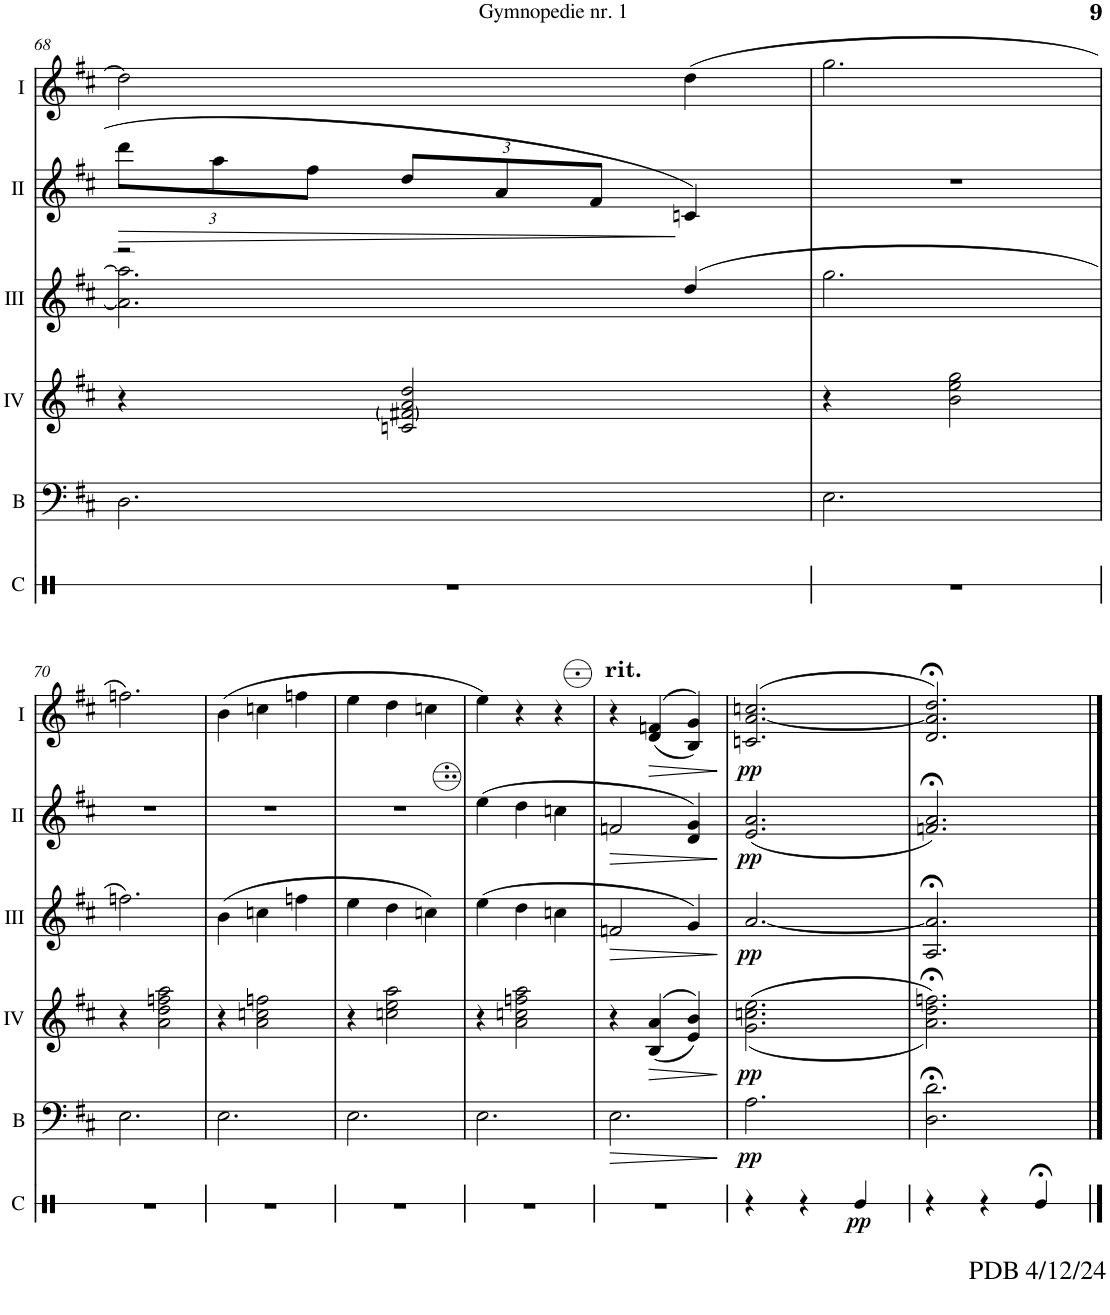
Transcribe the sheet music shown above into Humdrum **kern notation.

**kern	**dynam	**kern	**dynam	**kern	**dynam	**kern	**dynam	**kern	**dynam	**kern	**dynam
*part6	*part6	*part5	*part5	*part4	*part4	*part3	*part3	*part2	*part2	*part1	*part1
*staff6	*staff6	*staff5	*staff5	*staff4	*staff4	*staff3	*staff3	*staff2	*staff2	*staff1	*staff1
*I"Cymbal	*	*I"Bass	*	*I"Acc. 4	*	*I"Acc. 3	*	*I"Acc. 2	*	*I"Acc. 1	*
*I'C	*	*I'B	*	*	*	*	*	*	*	*	*
!!LO:PB:g=z
*clefX	*	*clefF4	*	*clefG2	*	*clefG2	*	*clefG2	*	*clefG2	*
*	*	*Trd7c12	*	*Trd7c12	*	*Trd7c12	*	*	*	*	*
*k[]	*	*k[f#c#]	*	*k[f#c#]	*	*k[f#c#]	*	*k[f#c#]	*	*k[f#c#]	*
*M3/4	*	*M3/4	*	*M3/4	*	*M3/4	*	*M3/4	*	*M3/4	*
=68	=68	=68	=68	=68	=68	=68	=68	=68	=68	=68	=68
*	*	*	*	*	*	*^	*	*	*	*	*
*	*	*	*	*	*	*	*	*	*Xbrackettup	*	*	*
!	!	!	!	!	!	!	!	!	!	!LO:HP:b	!	!
2.r	.	2.D\	.	4r	.	2r	2.a\] 2.aa\]	.	12ddd\L	>	2dd\]	.
.	.	.	.	.	.	.	.	.	12aa\	.	.	.
.	.	.	.	.	.	.	.	.	12ff#\J	.	.	.
.	.	.	.	2cn/ 2f#X/ 2a/ 2dd/	.	.	.	.	12dd/L	.	.	.
.	.	.	.	.	.	.	.	.	12a/	.	.	.
.	.	.	.	.	.	.	.	.	12f#/J	.	.	.
.	.	.	.	.	.	(4dd/	.	.	4cn/	]	(4dd\	.
*	*	*	*	*	*	*v	*v	*	*	*	*	*
=69	=69	=69	=69	=69	=69	=69	=69	=69	=69	=69	=69
2.r	.	2.E\	.	4r	.	2.gg\	.	2.r	.	2.gg\	.
.	.	.	.	2b\ 2ee\ 2gg\	.	.	.	.	.	.	.
!!LO:LB:g=z
=70	=70	=70	=70	=70	=70	=70	=70	=70	=70	=70	=70
2.r	.	2.E\	.	4r	.	2.ffn\)	.	2.r	.	2.ffn\)	.
.	.	.	.	2a\ 2dd\ 2ffn\ 2aa\	.	.	.	.	.	.	.
=71	=71	=71	=71	=71	=71	=71	=71	=71	=71	=71	=71
2.r	.	2.E\	.	4r	.	(4b\	.	2.r	.	(4b\	.
.	.	.	.	2a\ 2ccn\ 2ffn\	.	4ccn\	.	.	.	4ccn\	.
.	.	.	.	.	.	4ffn\	.	.	.	4ffn\	.
=72	=72	=72	=72	=72	=72	=72	=72	=72	=72	=72	=72
2.r	.	2.E\	.	4r	.	4ee\	.	2.r	.	4ee\	.
.	.	.	.	2ccn\ 2ee\ 2aa\	.	4dd\	.	.	.	4dd\	.
.	.	.	.	.	.	4ccn\)	.	.	.	4ccn\	.
=73	=73	=73	=73	=73	=73	=73	=73	=73	=73	=73	=73
2.r	.	2.E\	.	4r	.	(4ee\	.	(4ee\	.	4ee\)	.
.	.	.	.	2a\ 2ccn\ 2ffn\ 2aa\	.	4dd\	.	4dd\	.	4r	.
.	.	.	.	.	.	4ccn\	.	4ccn\	.	4r	.
=74	=74	=74	=74	=74	=74	=74	=74	=74	=74	=74	=74
!	!	!	!	!	!	!	!	!	!	!LO:TX:a:t=rit.	!
!	!	!	!LO:HP:b	!	!	!	!LO:HP:b	!	!LO:HP:b	!	!
2.r	.	2.E\	>	4r	.	2fn/	>	2fn/	>	4r	.
!	!	!	!	!	!LO:HP:b	!	!	!	!	!	!LO:HP:b
.	.	.	.	(>(4B/ 4a/	>	.	.	.	.	(>(4d/ 4fn/	>
.	.	.	.	4e/ 4b/))	.	4g/)	.	4d/ 4g/)	.	4B/ 4g/))	.
.	.	.	]	.	]	.	]	.	]	.	]
=75	=75	=75	=75	=75	=75	=75	=75	=75	=75	=75	=75
!	!	!	!LO:DY:b	!	!LO:DY:b	!	!LO:DY:b	!	!LO:DY:b	!	!LO:DY:b
4r	.	2.A\	pp	(<(>2.g\ 2.ccn\ 2.ee\	pp	[2.a/	pp	(2.e/ 2.a/	pp	(>2.cn/ [2.a/ 2.ccn/	pp
4r	.	.	.	.	.	.	.	.	.	.	.
!	!LO:DY:b	!	!	!	!	!	!	!	!	!	!
4Re/	pp	.	.	.	.	.	.	.	.	.	.
=76	=76	=76	=76	=76	=76	=76	=76	=76	=76	=76	=76
!	!	!	!	!	!	!	!	!	!	!LO:TX:b:t=PDB 4/12/24	!
!	!	!	!	!	!	!	!	!	!	!LO:TX:b:t=For more arrangements, check out www.de-bra.nl/arrangements.html	!
4r	.	2.D\;< 2.d\;<	.	2.a\;< 2.dd\;< 2.ffn\;<))	.	2.A/;< 2.a/];<	.	2.fn/;< 2.a/;<)	.	2.d/;< 2.a/];< 2.dd/;<)	.
4r	.	.	.	.	.	.	.	.	.	.	.
4Re;</	.	.	.	.	.	.	.	.	.	.	.
==	==	==	==	==	==	==	==	==	==	==	==
*-	*-	*-	*-	*-	*-	*-	*-	*-	*-	*-	*-
